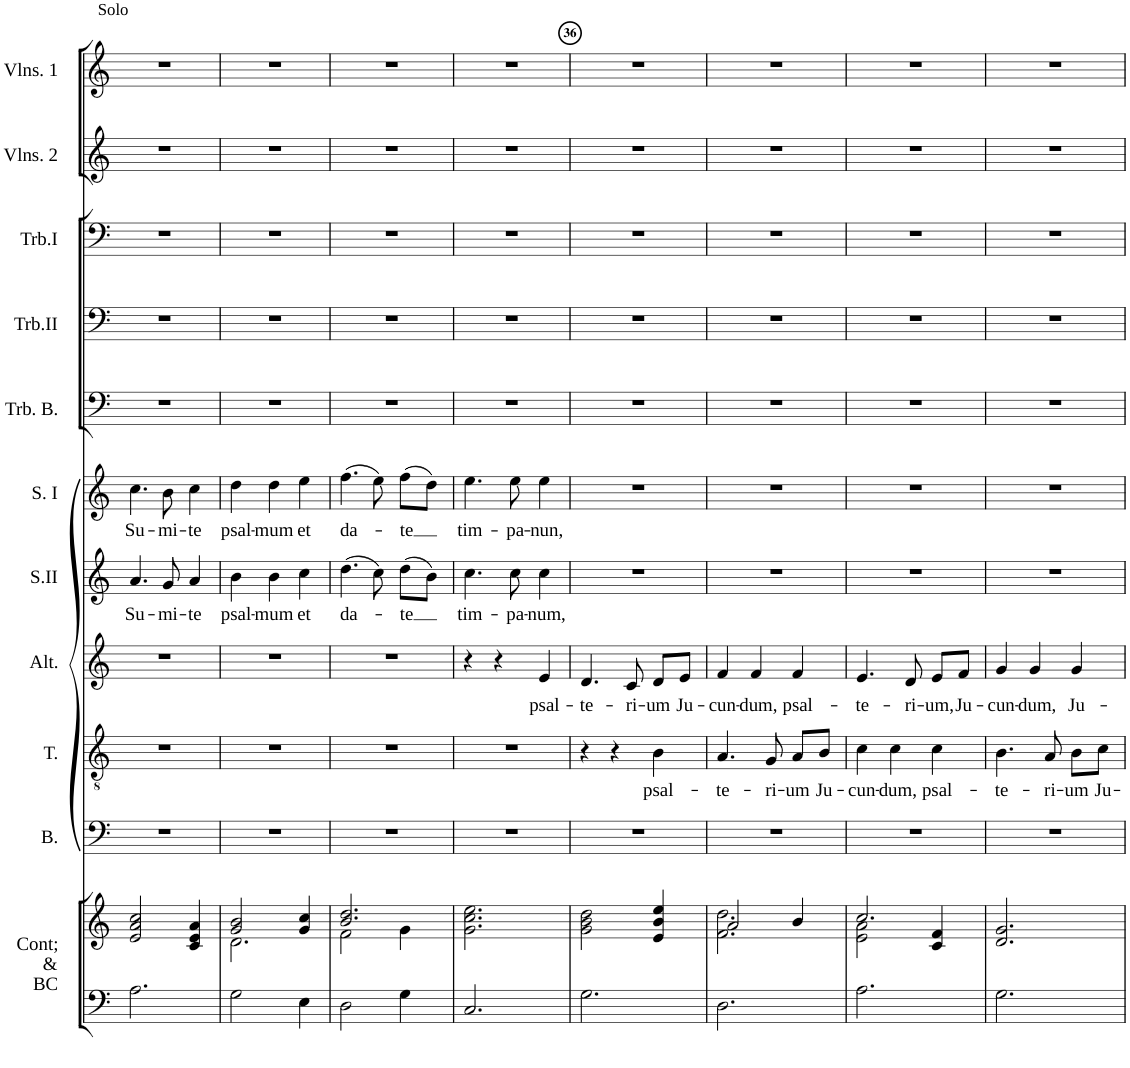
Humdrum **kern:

**kern	**kern	**kern	**kern	**text	**kern	**text	**kern	**text	**kern	**text	**kern	**kern	**kern	**kern	**kern
*part11	*part11	*part10	*part9	*part9	*part8	*part8	*part7	*part7	*part6	*part6	*part5	*part4	*part3	*part2	*part1
*staff12	*staff11	*staff10	*staff9	*staff9	*staff8	*staff8	*staff7	*staff7	*staff6	*staff6	*staff5	*staff4	*staff3	*staff2	*staff1
*I"Continuo &amp; Basse Continue	*	*I"Basse	*I"Ténor	*	*I"Alto	*	*I"Soprano II	*	*I"Soprane I	*	*I"Trombone Basse	*I"Trombone II	*I"Trombone I	*I"Deuxièmes Violons	*I"Premiers Violons
*I'Cont; &amp; BC	*	*I'B.	*I'T.	*	*I'Alt.	*	*I'S.II	*	*I'S. I	*	*I'Trb. B.	*I'Trb.II	*I'Trb.I	*I'Vlns. 2	*I'Vlns. 1
!!LO:PB:g=z
*clefF4	*clefG2	*clefF4	*clefGv2	*	*clefG2	*	*clefG2	*	*clefG2	*	*clefF4	*clefF4	*clefF4	*clefG2	*clefG2
*k[]	*k[]	*k[]	*k[]	*	*k[]	*	*k[]	*	*k[]	*	*k[]	*k[]	*k[]	*k[]	*k[]
*M3/4	*M3/4	*M3/4	*M3/4	*	*M3/4	*	*M3/4	*	*M3/4	*	*M3/4	*M3/4	*M3/4	*M3/4	*M3/4
=32	=32	=32	=32	=32	=32	=32	=32	=32	=32	=32	=32	=32	=32	=32	=32
!	!	!	!	!	!	!	!	!	!	!	!	!	!	!	!LO:TX:a:t=Solo
!	!	!	!	!	!	!	!	!LO:LY:b	!	!LO:LY:b	!	!	!	!	!
2.A\	2e/ 2a/ 2cc/	2.r	2.r	.	2.r	.	4.a/	Su-	4.cc\	Su-	2.r	2.r	2.r	2.r	2.r
!	!	!	!	!	!	!	!	!LO:LY:b	!	!LO:LY:b	!	!	!	!	!
.	.	.	.	.	.	.	8g/	-mi-	8b\	-mi-	.	.	.	.	.
!	!	!	!	!	!	!	!	!LO:LY:b	!	!LO:LY:b	!	!	!	!	!
.	4c/ 4e/ 4a/	.	.	.	.	.	4a/	-te	4cc\	-te	.	.	.	.	.
=33	=33	=33	=33	=33	=33	=33	=33	=33	=33	=33	=33	=33	=33	=33	=33
*	*^	*	*	*	*	*	*	*	*	*	*	*	*	*	*
!	!	!	!	!	!	!	!	!	!LO:LY:b	!	!LO:LY:b	!	!	!	!	!
2G\	2g/ 2b/	2.d\	2.r	2.r	.	2.r	.	4b\	psal-	4dd\	psal-	2.r	2.r	2.r	2.r	2.r
!	!	!	!	!	!	!	!	!	!LO:LY:b	!	!LO:LY:b	!	!	!	!	!
.	.	.	.	.	.	.	.	4b\	-mum	4dd\	-mum	.	.	.	.	.
!	!	!	!	!	!	!	!	!	!LO:LY:b	!	!LO:LY:b	!	!	!	!	!
4E\	4g/ 4cc/	.	.	.	.	.	.	4cc\	et	4ee\	et	.	.	.	.	.
=34	=34	=34	=34	=34	=34	=34	=34	=34	=34	=34	=34	=34	=34	=34	=34	=34
!	!	!	!	!	!	!	!	!	!LO:LY:b	!	!LO:LY:b	!	!	!	!	!
2D\	2.b/ 2.dd/	2f\	2.r	2.r	.	2.r	.	(4.dd\	da-	(4.ff\	da-	2.r	2.r	2.r	2.r	2.r
.	.	.	.	.	.	.	.	8cc\)	.	8ee\)	.	.	.	.	.	.
!	!	!	!	!	!	!	!	!	!LO:LY:b	!	!LO:LY:b	!	!	!	!	!
4G\	.	4g\	.	.	.	.	.	(8dd\L	-te	(8ff\L	-te	.	.	.	.	.
.	.	.	.	.	.	.	.	8b\J)	.	8dd\J)	.	.	.	.	.	.
*	*v	*v	*	*	*	*	*	*	*	*	*	*	*	*	*	*
=35	=35	=35	=35	=35	=35	=35	=35	=35	=35	=35	=35	=35	=35	=35	=35
!	!	!	!	!	!	!	!	!LO:LY:b	!	!LO:LY:b	!	!	!	!	!
2.C/	2.g\ 2.cc\ 2.ee\	2.r	2.r	.	4r	.	4.cc\	tim-	4.ee\	tim-	2.r	2.r	2.r	2.r	2.r
.	.	.	.	.	4r	.	.	.	.	.	.	.	.	.	.
!	!	!	!	!	!	!	!	!LO:LY:b	!	!LO:LY:b	!	!	!	!	!
.	.	.	.	.	.	.	8cc\	-pa-	8ee\	-pa-	.	.	.	.	.
!	!	!	!	!	!	!LO:LY:b	!	!LO:LY:b	!	!LO:LY:b	!	!	!	!	!
.	.	.	.	.	4e/	psal-	4cc\	-num,	4ee\	-nun,	.	.	.	.	.
=36	=36	=36	=36	=36	=36	=36	=36	=36	=36	=36	=36	=36	=36	=36	=36
!	!	!	!	!	!	!LO:LY:b	!	!	!	!	!	!	!	!	!
2.G\	2g\ 2b\ 2dd\	2.r	4r	.	4.d/	-te-	2.r	.	2.r	.	2.r	2.r	2.r	2.r	2.r
.	.	.	4r	.	.	.	.	.	.	.	.	.	.	.	.
!	!	!	!	!	!	!LO:LY:b	!	!	!	!	!	!	!	!	!
.	.	.	.	.	8c/	-ri-	.	.	.	.	.	.	.	.	.
!	!	!	!	!LO:LY:b	!	!LO:LY:b	!	!	!	!	!	!	!	!	!
.	4e/ 4b/ 4ee/	.	4B\	psal-	8d/L	-um	.	.	.	.	.	.	.	.	.
!	!	!	!	!	!	!LO:LY:b	!	!	!	!	!	!	!	!	!
.	.	.	.	.	8e/J	Ju-	.	.	.	.	.	.	.	.	.
=37	=37	=37	=37	=37	=37	=37	=37	=37	=37	=37	=37	=37	=37	=37	=37
*	*^	*	*	*	*	*	*	*	*	*	*	*	*	*	*
!	!	!	!	!	!LO:LY:b	!	!LO:LY:b	!	!	!	!	!	!	!	!	!
2.D\	2a/	2.f\ 2.dd\	2.r	4.A/	-te-	4f/	-cun-	2.r	.	2.r	.	2.r	2.r	2.r	2.r	2.r
!	!	!	!	!	!	!	!LO:LY:b	!	!	!	!	!	!	!	!	!
.	.	.	.	.	.	4f/	-dum,	.	.	.	.	.	.	.	.	.
!	!	!	!	!	!LO:LY:b	!	!	!	!	!	!	!	!	!	!	!
.	.	.	.	8G/	-ri-	.	.	.	.	.	.	.	.	.	.	.
!	!	!	!	!	!LO:LY:b	!	!LO:LY:b	!	!	!	!	!	!	!	!	!
.	4b/	.	.	8A/L	-um	4f/	psal-	.	.	.	.	.	.	.	.	.
!	!	!	!	!	!LO:LY:b	!	!	!	!	!	!	!	!	!	!	!
.	.	.	.	8B/J	Ju-	.	.	.	.	.	.	.	.	.	.	.
=38	=38	=38	=38	=38	=38	=38	=38	=38	=38	=38	=38	=38	=38	=38	=38	=38
!	!	!	!	!	!LO:LY:b	!	!LO:LY:b	!	!	!	!	!	!	!	!	!
2.A\	2e\ 2a\	2.cc/	2.r	4c\	-cun-	4.e/	-te-	2.r	.	2.r	.	2.r	2.r	2.r	2.r	2.r
!	!	!	!	!	!LO:LY:b	!	!	!	!	!	!	!	!	!	!	!
.	.	.	.	4c\	-dum,	.	.	.	.	.	.	.	.	.	.	.
!	!	!	!	!	!	!	!LO:LY:b	!	!	!	!	!	!	!	!	!
.	.	.	.	.	.	8d/	-ri-	.	.	.	.	.	.	.	.	.
!	!	!	!	!	!LO:LY:b	!	!LO:LY:b	!	!	!	!	!	!	!	!	!
.	4c/ 4f/	.	.	4c\	psal-	8e/L	-um,	.	.	.	.	.	.	.	.	.
!	!	!	!	!	!	!	!LO:LY:b	!	!	!	!	!	!	!	!	!
.	.	.	.	.	.	8f/J	Ju-	.	.	.	.	.	.	.	.	.
=39	=39	=39	=39	=39	=39	=39	=39	=39	=39	=39	=39	=39	=39	=39	=39	=39
!	!	!	!	!	!LO:LY:b	!	!LO:LY:b	!	!	!	!	!	!	!	!	!
2.G\	2.d/ 2.g/ 2.b/	2.ryy	2.r	4.B\	-te-	4g/	-cun-	2.r	.	2.r	.	2.r	2.r	2.r	2.r	2.r
!	!	!	!	!	!	!	!LO:LY:b	!	!	!	!	!	!	!	!	!
.	.	.	.	.	.	4g/	-dum,	.	.	.	.	.	.	.	.	.
!	!	!	!	!	!LO:LY:b	!	!	!	!	!	!	!	!	!	!	!
.	.	.	.	8A/	-ri-	.	.	.	.	.	.	.	.	.	.	.
!	!	!	!	!	!LO:LY:b	!	!LO:LY:b	!	!	!	!	!	!	!	!	!
.	.	.	.	8B\L	-um	4g/	Ju-	.	.	.	.	.	.	.	.	.
!	!	!	!	!	!LO:LY:b	!	!	!	!	!	!	!	!	!	!	!
.	.	.	.	8c\J	Ju-	.	.	.	.	.	.	.	.	.	.	.
*	*v	*v	*	*	*	*	*	*	*	*	*	*	*	*	*	*
=	=	=	=	=	=	=	=	=	=	=	=	=	=	=	=
*-	*-	*-	*-	*-	*-	*-	*-	*-	*-	*-	*-	*-	*-	*-	*-
